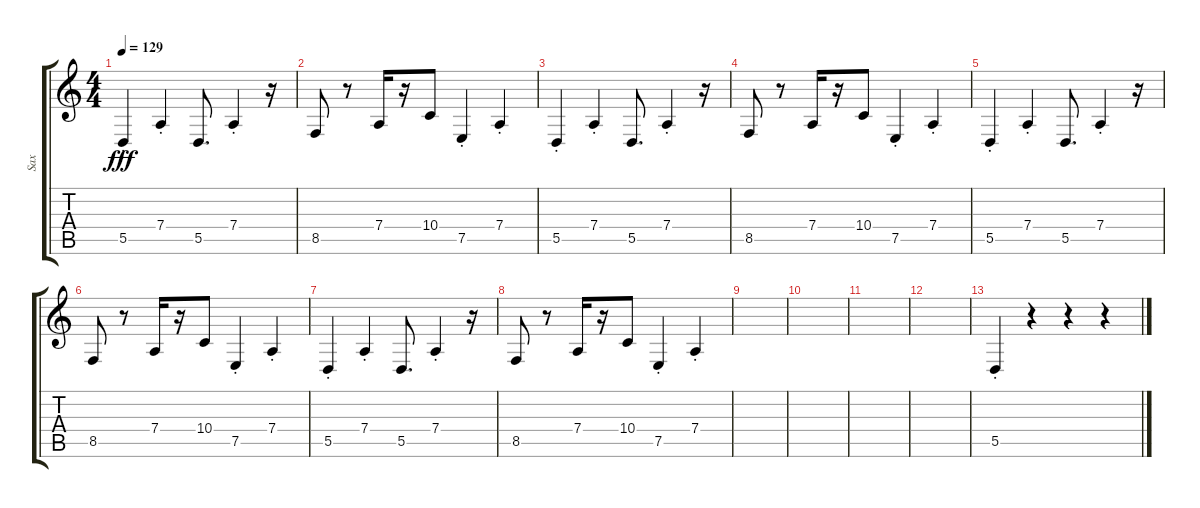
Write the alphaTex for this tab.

\track ("Sax" "Sax") {instrument tenorsax}
\staff {score tabs}
\tuning (E4 B3 G3 D3 A2 E2) {hide}
\ts (4 4)
\tempo 129
\clef g2
\ks c
5.5{st}.4{dy fff} 7.4{st}.4 5.5.8{d} 7.4{st}.4 r.16 |
8.5.8 r.8 7.4.16 r.16 10.4.8 7.5{st}.4 7.4{st}.4 |
5.5{st}.4 7.4{st}.4 5.5.8{d} 7.4{st}.4 r.16 |
8.5.8 r.8 7.4.16 r.16 10.4.8 7.5{st}.4 7.4{st}.4 |
5.5{st}.4 7.4{st}.4 5.5.8{d} 7.4{st}.4 r.16 |
8.5.8 r.8 7.4.16 r.16 10.4.8 7.5{st}.4 7.4{st}.4 |
5.5{st}.4 7.4{st}.4 5.5.8{d} 7.4{st}.4 r.16 |
8.5.8 r.8 7.4.16 r.16 10.4.8 7.5{st}.4 7.4{st}.4 |
|
|
|
|
5.5{st}.4 r.4 r.4 r.4
